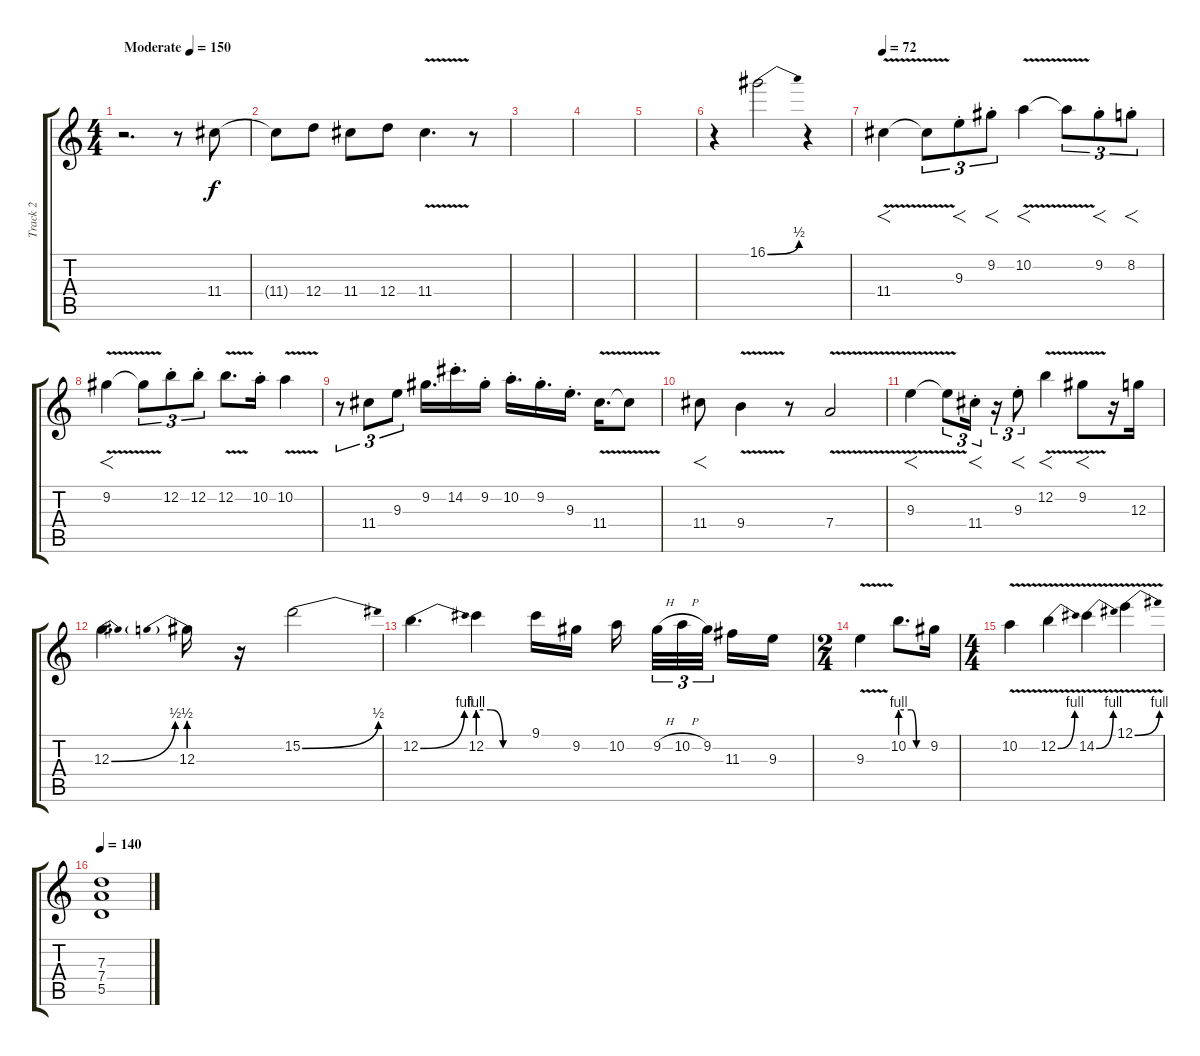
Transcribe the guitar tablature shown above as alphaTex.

\track ("Track 2" "Track 2") {instrument distortionguitar}
\staff {score tabs}
\tuning (E4 B3 G3 D3 A2 E2) {hide}
\ts (4 4)
\tempo (150 "Moderate")
\clef g2
\ks c
r.2{d dy f instrument distortionguitar} r.8 11.4.8 |
11.4{t}.8 12.4.8 11.4.8 12.4.8 11.4{v}.4{d} r.8 |
|
|
|
r.4 16.1{be (bend 0 0 60 2)}.2 r.4 |
\tempo 72
11.4{v}.4{f instrument distortionguitar} 11.4{t}.8{tu (3 2)} 9.3{st}.8{f tu (3 2)} 9.2{st}.8{f tu (3 2)} 10.2{v}.4{f} 10.2{t}.8{tu (3 2)} 9.2{st}.8{f tu (3 2)} 8.2{st}.8{f tu (3 2)} |
9.2{v}.4{f} 9.2{t}.8{tu (3 2)} 12.2{st}.8{tu (3 2)} 12.2{st}.8{tu (3 2)} 12.2{v}.8{d} 10.2{st}.16 10.2{v}.4 |
r.8{tu (3 2)} 11.4.8{tu (3 2)} 9.3.8{tu (3 2)} 9.2.16{d} 14.2{st}.16{d} 9.2{st}.16 10.2{st}.16{d} 9.2{st}.16{d} 9.3{st}.16{d} 11.4{v}.16{d} 11.4{t}.8 |
11.4.8{f} 9.4{v}.4 r.8 7.4{v}.2 |
9.3{v}.4{f} 9.3{t}.8{tu (3 2)} 11.4{st}.16{f tu (3 2)} r.16{tu (3 2)} 9.3{st}.8{f tu (3 2)} 12.2{v}.4{f} 9.2{v}.8{f} r.16 12.3.16 |
12.3{be (bend 0 0 60 2)}.4{d} 12.3{be (prebend 0 2 60 2)}.16 r.16 15.2{be (bend 0 0 60 2)}.2 |
12.2{be (bend 0 0 60 4)}.4{d instrument distortionguitar} 12.2{be (custom 0 4 15 4 30 0 60 0)}.4 9.1.16 9.2.16 10.2.16{beam splitsecondary} 9.2{h}.32{tu (3 2)} 10.2{h}.32{tu (3 2)} 9.2.32{tu (3 2) beam splitsecondary} 11.3.16 9.3.16 |
\ts (2 4)
9.3{v}.4 10.2{be (custom 0 4 25 4 37 0 60 0)}.8{d} 9.2.16 |
\ts (4 4)
10.2{v}.4 12.2{be (bend 0 0 60 4) v}.4 14.2{be (bend 0 0 60 4) v}.4 12.1{be (bend 0 0 60 4) v}.4 |
\tempo 140
(7.3 7.4 5.5).1
